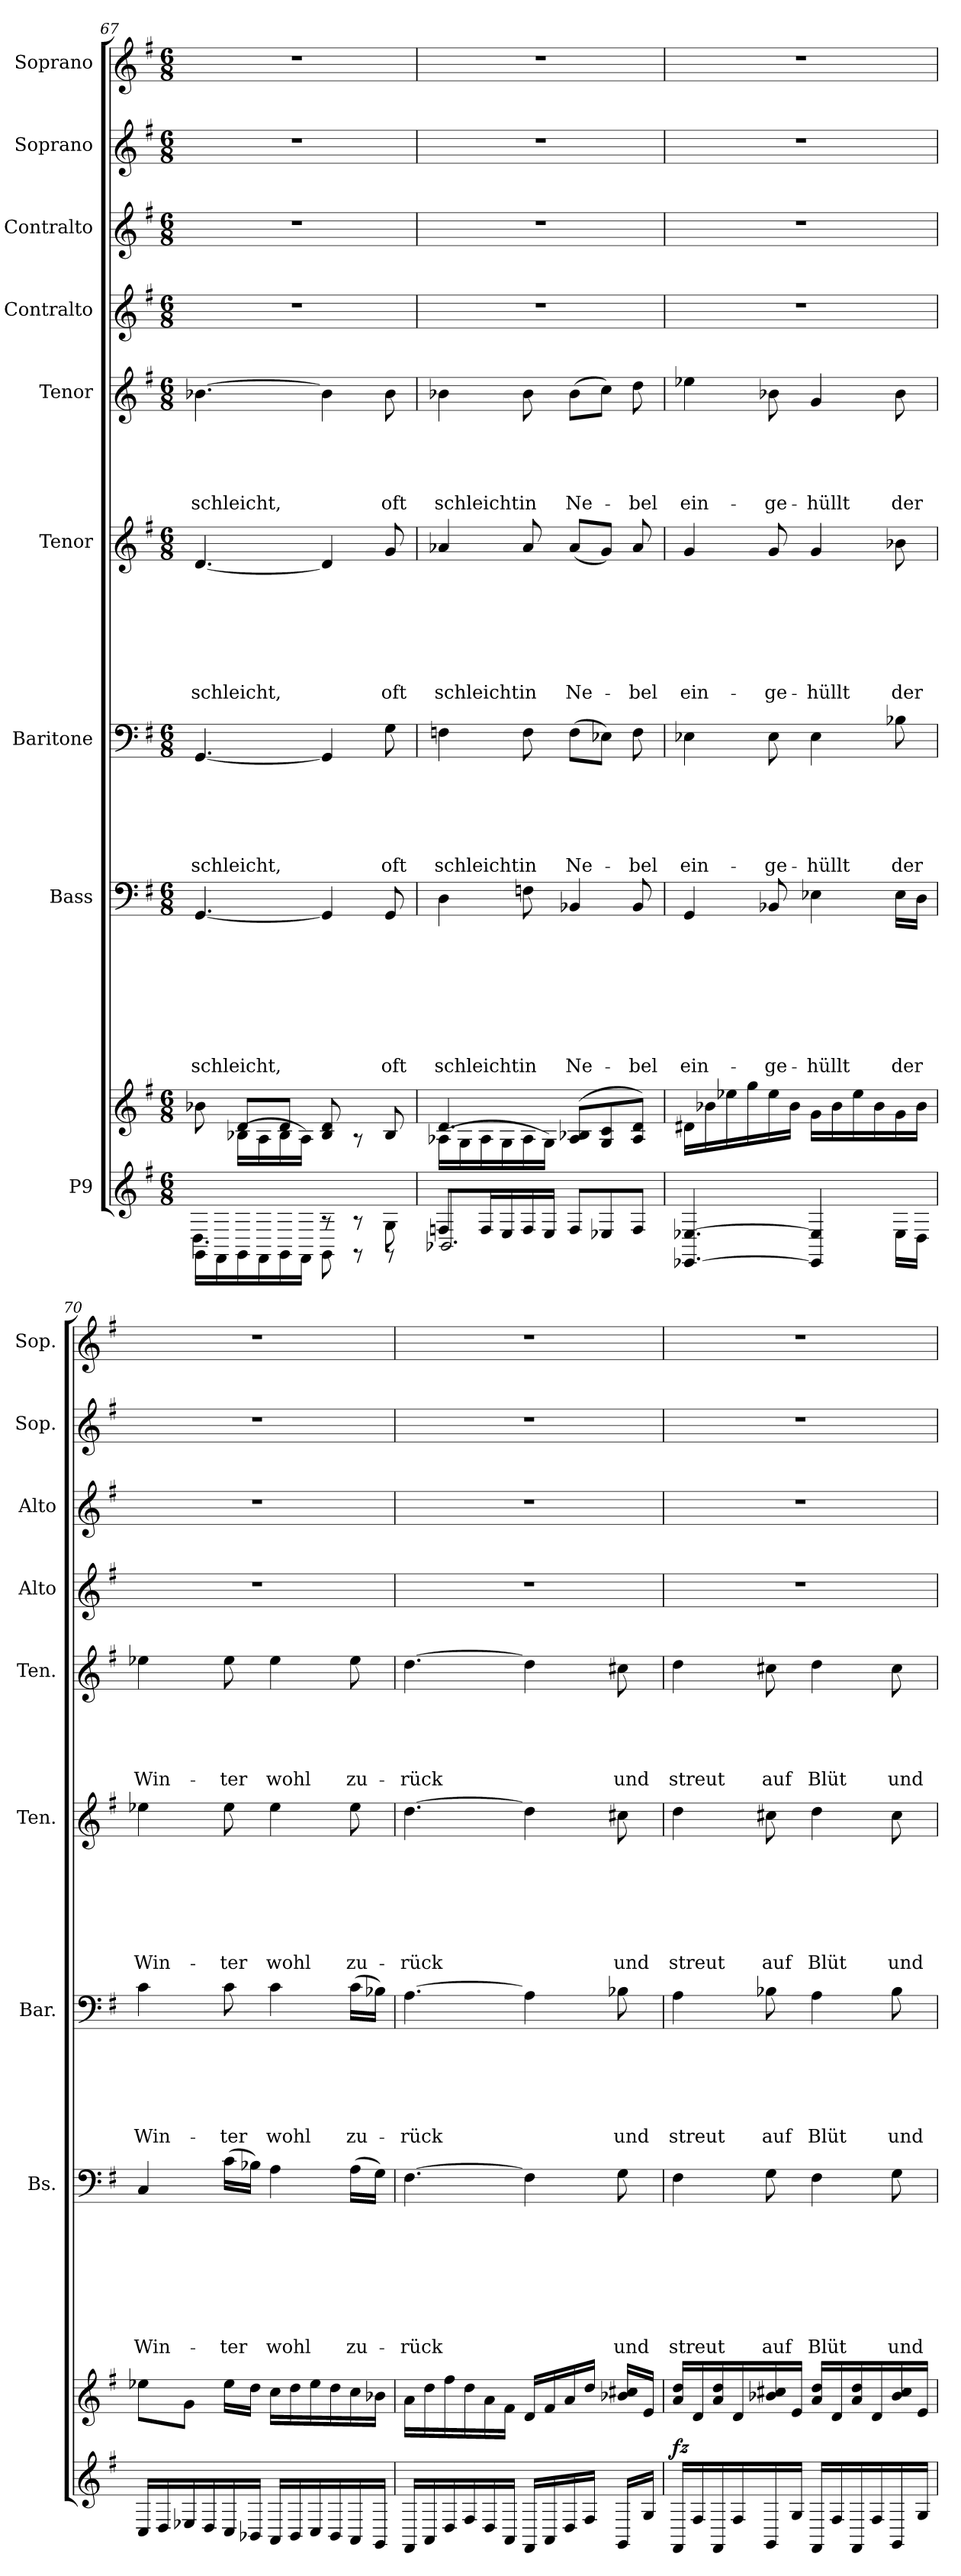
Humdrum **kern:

**kern	**kern	**dynam	**kern	**text	**text	**text	**text	**text	**text	**text	**text	**kern	**text	**text	**text	**text	**text	**text	**kern	**text	**text	**text	**text	**text	**text	**text	**kern	**text	**text	**text	**text	**text	**kern	**kern	**kern	**kern
*part9	*part9	*part9	*part8	*part8	*part8	*part8	*part8	*part8	*part8	*part8	*part8	*part7	*part7	*part7	*part7	*part7	*part7	*part7	*part6	*part6	*part6	*part6	*part6	*part6	*part6	*part6	*part5	*part5	*part5	*part5	*part5	*part5	*part4	*part3	*part2	*part1
*staff10	*staff9	*staff9/10	*staff8	*staff8	*staff8	*staff8	*staff8	*staff8	*staff8	*staff8	*staff8	*staff7	*staff7	*staff7	*staff7	*staff7	*staff7	*staff7	*staff6	*staff6	*staff6	*staff6	*staff6	*staff6	*staff6	*staff6	*staff5	*staff5	*staff5	*staff5	*staff5	*staff5	*staff4	*staff3	*staff2	*staff1
*I"P9	*	*	*I"Bass	*	*	*	*	*	*	*	*	*I"Baritone	*	*	*	*	*	*	*I"Tenor	*	*	*	*	*	*	*	*I"Tenor	*	*	*	*	*	*I"Contralto	*I"Contralto	*I"Soprano	*I"Soprano
*	*	*	*I'Bs.	*	*	*	*	*	*	*	*	*I'Bar.	*	*	*	*	*	*	*I'Ten.	*	*	*	*	*	*	*	*I'Ten.	*	*	*	*	*	*I'Alto	*I'Alto	*I'Sop.	*I'Sop.
*clefG2	*clefG2	*	*clefF4	*	*	*	*	*	*	*	*	*clefF4	*	*	*	*	*	*	*clefG2	*	*	*	*	*	*	*	*clefG2	*	*	*	*	*	*clefG2	*clefG2	*clefG2	*clefG2
*	*	*	*	*	*	*	*	*	*	*	*	*	*	*	*	*	*	*	*ITrd7c12	*	*	*	*	*	*	*	*ITrd7c12	*	*	*	*	*	*	*	*	*
*k[f#]	*k[f#]	*	*k[f#]	*	*	*	*	*	*	*	*	*k[f#]	*	*	*	*	*	*	*k[f#]	*	*	*	*	*	*	*	*k[f#]	*	*	*	*	*	*k[f#]	*k[f#]	*k[f#]	*k[f#]
*G:	*G:	*	*G:	*	*	*	*	*	*	*	*	*G:	*	*	*	*	*	*	*G:	*	*	*	*	*	*	*	*G:	*	*	*	*	*	*G:	*G:	*G:	*G:
*M6/8	*M6/8	*	*M6/8	*	*	*	*	*	*	*	*	*M6/8	*	*	*	*	*	*	*M6/8	*	*	*	*	*	*	*	*M6/8	*	*	*	*	*	*M6/8	*M6/8	*M6/8	*M6/8
=67	=67	=67	=67	=67	=67	=67	=67	=67	=67	=67	=67	=67	=67	=67	=67	=67	=67	=67	=67	=67	=67	=67	=67	=67	=67	=67	=67	=67	=67	=67	=67	=67	=67	=67	=67	=67
*^	*^	*	*	*	*	*	*	*	*	*	*	*	*	*	*	*	*	*	*	*	*	*	*	*	*	*	*	*	*	*	*	*	*	*	*	*
*	*^	*	*^	*	*	*	*	*	*	*	*	*	*	*	*	*	*	*	*	*	*	*	*	*	*	*	*	*	*	*	*	*	*	*	*	*	*	*
!	!	!	!	!	!	!	!	!	!	!	!	!	!	!	!LO:LY:b	!	!	!	!	!	!	!LO:LY:b	!	!	!	!	!	!	!	!LO:LY:b	!	!	!	!	!	!LO:LY:b	!LO:N:vis=1	!LO:N:vis=1	!LO:N:vis=1	!LO:N:vis=1
16GG\LL	4.D\	2.ryy	2.ryy	8ryy	8b-X\	.	[<4.GG/	.	.	.	.	.	.	.	schleicht,	[<4.GG/	.	.	.	.	.	schleicht,	[<4.D/	.	.	.	.	.	.	schleicht,	[>4.B-X\	.	.	.	.	schleicht,	2.r	2.r	2.r	2.r
16FF#\	.	.	.	.	.	.	.	.	.	.	.	.	.	.	.	.	.	.	.	.	.	.	.	.	.	.	.	.	.	.	.	.	.	.	.	.	.	.	.	.
16GG\	.	.	.	8d/L	(<16B-X\LL	.	.	.	.	.	.	.	.	.	.	.	.	.	.	.	.	.	.	.	.	.	.	.	.	.	.	.	.	.	.	.	.	.	.	.
16FF#\	.	.	.	.	16A\	.	.	.	.	.	.	.	.	.	.	.	.	.	.	.	.	.	.	.	.	.	.	.	.	.	.	.	.	.	.	.	.	.	.	.
16GG\	.	.	.	8d/J	16B-\	.	.	.	.	.	.	.	.	.	.	.	.	.	.	.	.	.	.	.	.	.	.	.	.	.	.	.	.	.	.	.	.	.	.	.
16FF#\JJ	.	.	.	.	16A\JJ)	.	.	.	.	.	.	.	.	.	.	.	.	.	.	.	.	.	.	.	.	.	.	.	.	.	.	.	.	.	.	.	.	.	.	.
8GG\	8rA	.	.	4.ryy	8B-/ 8d/	.	4GG/]	.	.	.	.	.	.	.	.	4GG/]	.	.	.	.	.	.	4D/]	.	.	.	.	.	.	.	4B-\]	.	.	.	.	.	.	.	.	.
8rGG	8rA	.	.	.	8r	.	.	.	.	.	.	.	.	.	.	.	.	.	.	.	.	.	.	.	.	.	.	.	.	.	.	.	.	.	.	.	.	.	.	.
!	!	!	!	!	!	!	!	!	!	!	!	!	!	!	!LO:LY:b	!	!	!	!	!	!	!LO:LY:b	!	!	!	!	!	!	!	!LO:LY:b	!	!	!	!	!	!LO:LY:b	!	!	!	!
8rGG	8G\	.	.	.	8B-/	.	8GG/	.	.	.	.	.	.	.	oft	8G\	.	.	.	.	.	oft	8G/	.	.	.	.	.	.	oft	8B-\	.	.	.	.	oft	.	.	.	.
!!LO:PB:g=z
=68	=68	=68	=68	=68	=68	=68	=68	=68	=68	=68	=68	=68	=68	=68	=68	=68	=68	=68	=68	=68	=68	=68	=68	=68	=68	=68	=68	=68	=68	=68	=68	=68	=68	=68	=68	=68	=68	=68	=68	=68
!	!	!	!	!	!	!	!	!	!	!	!	!	!	!	!LO:LY:b	!	!	!	!	!	!	!LO:LY:b	!	!	!	!	!	!	!	!LO:LY:b	!	!	!	!	!	!LO:LY:b	!LO:N:vis=1	!LO:N:vis=1	!LO:N:vis=1	!LO:N:vis=1
8Fn/L	2.BB-X/	2.ryy	2.ryy	4.d/	(<16A-X\LL	.	4D\	.	.	.	.	.	.	.	schleicht	4Fn\	.	.	.	.	.	schleicht	4A-X/	.	.	.	.	.	.	schleicht	4B-X\	.	.	.	.	schleicht	2.r	2.r	2.r	2.r
.	.	.	.	.	16G\	.	.	.	.	.	.	.	.	.	.	.	.	.	.	.	.	.	.	.	.	.	.	.	.	.	.	.	.	.	.	.	.	.	.	.
16F/L	.	.	.	.	16A-\	.	.	.	.	.	.	.	.	.	.	.	.	.	.	.	.	.	.	.	.	.	.	.	.	.	.	.	.	.	.	.	.	.	.	.
16E/	.	.	.	.	16G\	.	.	.	.	.	.	.	.	.	.	.	.	.	.	.	.	.	.	.	.	.	.	.	.	.	.	.	.	.	.	.	.	.	.	.
!	!	!	!	!	!	!	!	!	!	!	!	!	!	!	!LO:LY:b	!	!	!	!	!	!	!LO:LY:b	!	!	!	!	!	!	!	!LO:LY:b	!	!	!	!	!	!LO:LY:b	!	!	!	!
16F/	.	.	.	.	16A-\	.	8Fn\	.	.	.	.	.	.	.	in	8F\	.	.	.	.	.	in	8A-/	.	.	.	.	.	.	in	8B-\	.	.	.	.	in	.	.	.	.
16E/JJ	.	.	.	.	16G\JJ)	.	.	.	.	.	.	.	.	.	.	.	.	.	.	.	.	.	.	.	.	.	.	.	.	.	.	.	.	.	.	.	.	.	.	.
!	!	!	!	!	!	!	!	!	!	!	!	!	!	!	!LO:LY:b	!	!	!	!	!	!	!LO:LY:b	!	!	!	!	!	!	!	!LO:LY:b	!	!	!	!	!	!LO:LY:b	!	!	!	!
8F/L	.	.	.	4.ryy	(<8A-/ 8B-X/L	.	4BB-X/	.	.	.	.	.	.	.	Ne-	(>8F\L	.	.	.	.	.	Ne-	(<8A-/L	.	.	.	.	.	.	Ne-	(>8B-\L	.	.	.	.	Ne-	.	.	.	.
8E-X/	.	.	.	.	8G/ 8c/	.	.	.	.	.	.	.	.	.	.	8E-X\J)	.	.	.	.	.	.	8G/J)	.	.	.	.	.	.	.	8c\J)	.	.	.	.	.	.	.	.	.
!	!	!	!	!	!	!	!	!	!	!	!	!	!	!	!LO:LY:b	!	!	!	!	!	!	!LO:LY:b	!	!	!	!	!	!	!	!LO:LY:b	!	!	!	!	!	!LO:LY:b	!	!	!	!
8F/J	.	.	.	.	8A-/ 8d/J)	.	8BB-/	.	.	.	.	.	.	.	-bel	8F\	.	.	.	.	.	-bel	8A-/	.	.	.	.	.	.	-bel	8d\	.	.	.	.	-bel	.	.	.	.
=69	=69	=69	=69	=69	=69	=69	=69	=69	=69	=69	=69	=69	=69	=69	=69	=69	=69	=69	=69	=69	=69	=69	=69	=69	=69	=69	=69	=69	=69	=69	=69	=69	=69	=69	=69	=69	=69	=69	=69	=69
!	!	!	!	!	!	!	!	!	!	!	!	!	!	!	!LO:LY:b	!	!	!	!	!	!	!LO:LY:b	!	!	!	!	!	!	!	!LO:LY:b	!	!	!	!	!	!LO:LY:b	!LO:N:vis=1	!LO:N:vis=1	!LO:N:vis=1	!LO:N:vis=1
[<4.EE-X/ [>4.E-X/	2.ryy	2.ryy	2.ryy	2.ryy	16d#X\LL	.	4GG/	.	.	.	.	.	.	.	ein-	4E-X\	.	.	.	.	.	ein-	4G/	.	.	.	.	.	.	ein-	4e-X\	.	.	.	.	ein-	2.r	2.r	2.r	2.r
.	.	.	.	.	16b-X\	.	.	.	.	.	.	.	.	.	.	.	.	.	.	.	.	.	.	.	.	.	.	.	.	.	.	.	.	.	.	.	.	.	.	.
.	.	.	.	.	16ee-X\	.	.	.	.	.	.	.	.	.	.	.	.	.	.	.	.	.	.	.	.	.	.	.	.	.	.	.	.	.	.	.	.	.	.	.
.	.	.	.	.	16gg\	.	.	.	.	.	.	.	.	.	.	.	.	.	.	.	.	.	.	.	.	.	.	.	.	.	.	.	.	.	.	.	.	.	.	.
!	!	!	!	!	!	!	!	!	!	!	!	!	!	!	!LO:LY:b	!	!	!	!	!	!	!LO:LY:b	!	!	!	!	!	!	!	!LO:LY:b	!	!	!	!	!	!LO:LY:b	!	!	!	!
.	.	.	.	.	16ee-\	.	8BB-X/	.	.	.	.	.	.	.	-ge-	8E-\	.	.	.	.	.	-ge-	8G/	.	.	.	.	.	.	-ge-	8B-X\	.	.	.	.	-ge-	.	.	.	.
.	.	.	.	.	16b-\JJ	.	.	.	.	.	.	.	.	.	.	.	.	.	.	.	.	.	.	.	.	.	.	.	.	.	.	.	.	.	.	.	.	.	.	.
!	!	!	!	!	!	!	!	!	!	!	!	!	!	!	!LO:LY:b	!	!	!	!	!	!	!LO:LY:b	!	!	!	!	!	!	!	!LO:LY:b	!	!	!	!	!	!LO:LY:b	!	!	!	!
4EE-/] 4E-/]	.	.	.	.	16g\LL	.	4E-X\	.	.	.	.	.	.	.	-hüllt	4E-\	.	.	.	.	.	-hüllt	4G/	.	.	.	.	.	.	-hüllt	4G/	.	.	.	.	-hüllt	.	.	.	.
.	.	.	.	.	16b-\	.	.	.	.	.	.	.	.	.	.	.	.	.	.	.	.	.	.	.	.	.	.	.	.	.	.	.	.	.	.	.	.	.	.	.
.	.	.	.	.	16ee-\	.	.	.	.	.	.	.	.	.	.	.	.	.	.	.	.	.	.	.	.	.	.	.	.	.	.	.	.	.	.	.	.	.	.	.
.	.	.	.	.	16b-\	.	.	.	.	.	.	.	.	.	.	.	.	.	.	.	.	.	.	.	.	.	.	.	.	.	.	.	.	.	.	.	.	.	.	.
!	!	!	!	!	!	!	!	!	!	!	!	!	!	!	!LO:LY:b	!	!	!	!	!	!	!LO:LY:b	!	!	!	!	!	!	!	!LO:LY:b	!	!	!	!	!	!LO:LY:b	!	!	!	!
16E-\LL	.	.	.	.	16g\	.	16E-\LL	.	.	.	.	.	.	.	der	8B-X\	.	.	.	.	.	der	8B-X\	.	.	.	.	.	.	der	8B-\	.	.	.	.	der	.	.	.	.
16D\JJ	.	.	.	.	16b-\JJ	.	16D\JJ	.	.	.	.	.	.	.	.	.	.	.	.	.	.	.	.	.	.	.	.	.	.	.	.	.	.	.	.	.	.	.	.	.
=70	=70	=70	=70	=70	=70	=70	=70	=70	=70	=70	=70	=70	=70	=70	=70	=70	=70	=70	=70	=70	=70	=70	=70	=70	=70	=70	=70	=70	=70	=70	=70	=70	=70	=70	=70	=70	=70	=70	=70	=70
!	!	!	!	!	!	!	!	!	!	!	!	!	!	!	!LO:LY:b	!	!	!	!	!	!	!LO:LY:b	!	!	!	!	!	!	!	!LO:LY:b	!	!	!	!	!	!LO:LY:b	!LO:N:vis=1	!LO:N:vis=1	!LO:N:vis=1	!LO:N:vis=1
16C/LL	2.ryy	2.ryy	2.ryy	2.ryy	8ee-X\L	.	4C/	.	.	.	.	.	.	.	Win-	4c\	.	.	.	.	.	Win-	4e-X\	.	.	.	.	.	.	Win-	4e-X\	.	.	.	.	Win-	2.r	2.r	2.r	2.r
16D/	.	.	.	.	.	.	.	.	.	.	.	.	.	.	.	.	.	.	.	.	.	.	.	.	.	.	.	.	.	.	.	.	.	.	.	.	.	.	.	.
16E-X/	.	.	.	.	8g\J	.	.	.	.	.	.	.	.	.	.	.	.	.	.	.	.	.	.	.	.	.	.	.	.	.	.	.	.	.	.	.	.	.	.	.
16D/	.	.	.	.	.	.	.	.	.	.	.	.	.	.	.	.	.	.	.	.	.	.	.	.	.	.	.	.	.	.	.	.	.	.	.	.	.	.	.	.
!	!	!	!	!	!	!	!	!	!	!	!	!	!	!	!LO:LY:b	!	!	!	!	!	!	!LO:LY:b	!	!	!	!	!	!	!	!LO:LY:b	!	!	!	!	!	!LO:LY:b	!	!	!	!
16C/	.	.	.	.	16ee-\LL	.	(>16c\LL	.	.	.	.	.	.	.	-ter	8c\	.	.	.	.	.	-ter	8e-\	.	.	.	.	.	.	-ter	8e-\	.	.	.	.	-ter	.	.	.	.
16BB-X/JJ	.	.	.	.	16dd\JJ	.	16B-X\JJ)	.	.	.	.	.	.	.	.	.	.	.	.	.	.	.	.	.	.	.	.	.	.	.	.	.	.	.	.	.	.	.	.	.
!	!	!	!	!	!	!	!	!	!	!	!	!	!	!	!LO:LY:b	!	!	!	!	!	!	!LO:LY:b	!	!	!	!	!	!	!	!LO:LY:b	!	!	!	!	!	!LO:LY:b	!	!	!	!
16AA/LL	.	.	.	.	16cc\LL	.	4A\	.	.	.	.	.	.	.	wohl	4c\	.	.	.	.	.	wohl	4e-\	.	.	.	.	.	.	wohl	4e-\	.	.	.	.	wohl	.	.	.	.
16BB-/	.	.	.	.	16dd\	.	.	.	.	.	.	.	.	.	.	.	.	.	.	.	.	.	.	.	.	.	.	.	.	.	.	.	.	.	.	.	.	.	.	.
16C/	.	.	.	.	16ee-\	.	.	.	.	.	.	.	.	.	.	.	.	.	.	.	.	.	.	.	.	.	.	.	.	.	.	.	.	.	.	.	.	.	.	.
16BB-/	.	.	.	.	16dd\	.	.	.	.	.	.	.	.	.	.	.	.	.	.	.	.	.	.	.	.	.	.	.	.	.	.	.	.	.	.	.	.	.	.	.
!	!	!	!	!	!	!	!	!	!	!	!	!	!	!	!LO:LY:b	!	!	!	!	!	!	!LO:LY:b	!	!	!	!	!	!	!	!LO:LY:b	!	!	!	!	!	!LO:LY:b	!	!	!	!
16AA/	.	.	.	.	16cc\	.	(>16A\LL	.	.	.	.	.	.	.	zu-	(>16c\LL	.	.	.	.	.	zu-	8e-\	.	.	.	.	.	.	zu-	8e-\	.	.	.	.	zu-	.	.	.	.
16GG/JJ	.	.	.	.	16b-X\JJ	.	16G\JJ)	.	.	.	.	.	.	.	.	16B-X\JJ)	.	.	.	.	.	.	.	.	.	.	.	.	.	.	.	.	.	.	.	.	.	.	.	.
!!LO:PB:g=z
=71	=71	=71	=71	=71	=71	=71	=71	=71	=71	=71	=71	=71	=71	=71	=71	=71	=71	=71	=71	=71	=71	=71	=71	=71	=71	=71	=71	=71	=71	=71	=71	=71	=71	=71	=71	=71	=71	=71	=71	=71
!	!	!	!	!	!	!	!	!	!	!	!	!	!	!	!LO:LY:b	!	!	!	!	!	!	!LO:LY:b	!	!	!	!	!	!	!	!LO:LY:b	!	!	!	!	!	!LO:LY:b	!LO:N:vis=1	!LO:N:vis=1	!LO:N:vis=1	!LO:N:vis=1
16FF#/LL	2.ryy	2.ryy	2.ryy	2.ryy	16a\LL	.	[>4.F#\	.	.	.	.	.	.	.	-rück	[>4.A\	.	.	.	.	.	-rück	[>4.d\	.	.	.	.	.	.	-rück	[>4.d\	.	.	.	.	-rück	2.r	2.r	2.r	2.r
16AA/	.	.	.	.	16dd\	.	.	.	.	.	.	.	.	.	.	.	.	.	.	.	.	.	.	.	.	.	.	.	.	.	.	.	.	.	.	.	.	.	.	.
16D/	.	.	.	.	16ff#\	.	.	.	.	.	.	.	.	.	.	.	.	.	.	.	.	.	.	.	.	.	.	.	.	.	.	.	.	.	.	.	.	.	.	.
16F#/	.	.	.	.	16dd\	.	.	.	.	.	.	.	.	.	.	.	.	.	.	.	.	.	.	.	.	.	.	.	.	.	.	.	.	.	.	.	.	.	.	.
16D/	.	.	.	.	16a\	.	.	.	.	.	.	.	.	.	.	.	.	.	.	.	.	.	.	.	.	.	.	.	.	.	.	.	.	.	.	.	.	.	.	.
16AA/JJ	.	.	.	.	16f#\JJ	.	.	.	.	.	.	.	.	.	.	.	.	.	.	.	.	.	.	.	.	.	.	.	.	.	.	.	.	.	.	.	.	.	.	.
16FF#/LL	.	.	.	.	16d/LL	.	4F#\]	.	.	.	.	.	.	.	.	4A\]	.	.	.	.	.	.	4d\]	.	.	.	.	.	.	.	4d\]	.	.	.	.	.	.	.	.	.
16AA/	.	.	.	.	16f#/	.	.	.	.	.	.	.	.	.	.	.	.	.	.	.	.	.	.	.	.	.	.	.	.	.	.	.	.	.	.	.	.	.	.	.
16D/	.	.	.	.	16a/	.	.	.	.	.	.	.	.	.	.	.	.	.	.	.	.	.	.	.	.	.	.	.	.	.	.	.	.	.	.	.	.	.	.	.
16F#/JJ	.	.	.	.	16dd/JJ	.	.	.	.	.	.	.	.	.	.	.	.	.	.	.	.	.	.	.	.	.	.	.	.	.	.	.	.	.	.	.	.	.	.	.
!	!	!	!	!	!	!	!	!	!	!	!	!	!	!	!LO:LY:b	!	!	!	!	!	!	!LO:LY:b	!	!	!	!	!	!	!	!LO:LY:b	!	!	!	!	!	!LO:LY:b	!	!	!	!
16GG/LL	.	.	.	.	16b-X/ 16cc#X/LL	.	8G\	.	.	.	.	.	.	.	und	8B-X\	.	.	.	.	.	und	8c#X\	.	.	.	.	.	.	und	8c#X\	.	.	.	.	und	.	.	.	.
16G/JJ	.	.	.	.	16e/JJ	.	.	.	.	.	.	.	.	.	.	.	.	.	.	.	.	.	.	.	.	.	.	.	.	.	.	.	.	.	.	.	.	.	.	.
=72	=72	=72	=72	=72	=72	=72	=72	=72	=72	=72	=72	=72	=72	=72	=72	=72	=72	=72	=72	=72	=72	=72	=72	=72	=72	=72	=72	=72	=72	=72	=72	=72	=72	=72	=72	=72	=72	=72	=72	=72
!	!	!	!	!	!	!LO:DY:a=2	!	!	!	!	!	!	!	!	!LO:LY:b	!	!	!	!	!	!	!LO:LY:b	!	!	!	!	!	!	!	!LO:LY:b	!	!	!	!	!	!LO:LY:b	!LO:N:vis=1	!LO:N:vis=1	!LO:N:vis=1	!
16FF#/LL	2.ryy	2.ryy	2.ryy	2.ryy	16a/ 16dd/LL	fz	4F#\	.	.	.	.	.	.	.	streut	4A\	.	.	.	.	.	streut	4d\	.	.	.	.	.	.	streut	4d\	.	.	.	.	streut	2.r	2.r	2.r	2.r
16F#/	.	.	.	.	16d/	.	.	.	.	.	.	.	.	.	.	.	.	.	.	.	.	.	.	.	.	.	.	.	.	.	.	.	.	.	.	.	.	.	.	.
16FF#/	.	.	.	.	16a/ 16dd/	.	.	.	.	.	.	.	.	.	.	.	.	.	.	.	.	.	.	.	.	.	.	.	.	.	.	.	.	.	.	.	.	.	.	.
16F#/	.	.	.	.	16d/	.	.	.	.	.	.	.	.	.	.	.	.	.	.	.	.	.	.	.	.	.	.	.	.	.	.	.	.	.	.	.	.	.	.	.
!	!	!	!	!	!	!	!	!	!	!	!	!	!	!	!LO:LY:b	!	!	!	!	!	!	!LO:LY:b	!	!	!	!	!	!	!	!LO:LY:b	!	!	!	!	!	!LO:LY:b	!	!	!	!
16GG/	.	.	.	.	16b-X/ 16cc#X/	.	8G\	.	.	.	.	.	.	.	auf	8B-X\	.	.	.	.	.	auf	8c#X\	.	.	.	.	.	.	auf	8c#X\	.	.	.	.	auf	.	.	.	.
16G/JJ	.	.	.	.	16e/JJ	.	.	.	.	.	.	.	.	.	.	.	.	.	.	.	.	.	.	.	.	.	.	.	.	.	.	.	.	.	.	.	.	.	.	.
!	!	!	!	!	!	!	!	!	!	!	!	!	!	!	!LO:LY:b	!	!	!	!	!	!	!LO:LY:b	!	!	!	!	!	!	!	!LO:LY:b	!	!	!	!	!	!LO:LY:b	!	!	!	!
16FF#/LL	.	.	.	.	16a/ 16dd/LL	.	4F#\	.	.	.	.	.	.	.	Blüt	4A\	.	.	.	.	.	Blüt	4d\	.	.	.	.	.	.	Blüt	4d\	.	.	.	.	Blüt	.	.	.	.
16F#/	.	.	.	.	16d/	.	.	.	.	.	.	.	.	.	.	.	.	.	.	.	.	.	.	.	.	.	.	.	.	.	.	.	.	.	.	.	.	.	.	.
16FF#/	.	.	.	.	16a/ 16dd/	.	.	.	.	.	.	.	.	.	.	.	.	.	.	.	.	.	.	.	.	.	.	.	.	.	.	.	.	.	.	.	.	.	.	.
16F#/	.	.	.	.	16d/	.	.	.	.	.	.	.	.	.	.	.	.	.	.	.	.	.	.	.	.	.	.	.	.	.	.	.	.	.	.	.	.	.	.	.
!	!	!	!	!	!	!	!	!	!	!	!	!	!	!	!LO:LY:b	!	!	!	!	!	!	!LO:LY:b	!	!	!	!	!	!	!	!LO:LY:b	!	!	!	!	!	!LO:LY:b	!	!	!	!
16GG/	.	.	.	.	16b-/ 16cc#/	.	8G\	.	.	.	.	.	.	.	und	8B-\	.	.	.	.	.	und	8c#\	.	.	.	.	.	.	und	8c#\	.	.	.	.	und	.	.	.	.
16G/JJ	.	.	.	.	16e/JJ	.	.	.	.	.	.	.	.	.	.	.	.	.	.	.	.	.	.	.	.	.	.	.	.	.	.	.	.	.	.	.	.	.	.	.
*v	*v	*v	*	*	*	*	*	*	*	*	*	*	*	*	*	*	*	*	*	*	*	*	*	*	*	*	*	*	*	*	*	*	*	*	*	*	*	*	*	*
*	*v	*v	*v	*	*	*	*	*	*	*	*	*	*	*	*	*	*	*	*	*	*	*	*	*	*	*	*	*	*	*	*	*	*	*	*	*	*	*
=	=	=	=	=	=	=	=	=	=	=	=	=	=	=	=	=	=	=	=	=	=	=	=	=	=	=	=	=	=	=	=	=	=	=	=	=
*-	*-	*-	*-	*-	*-	*-	*-	*-	*-	*-	*-	*-	*-	*-	*-	*-	*-	*-	*-	*-	*-	*-	*-	*-	*-	*-	*-	*-	*-	*-	*-	*-	*-	*-	*-	*-
